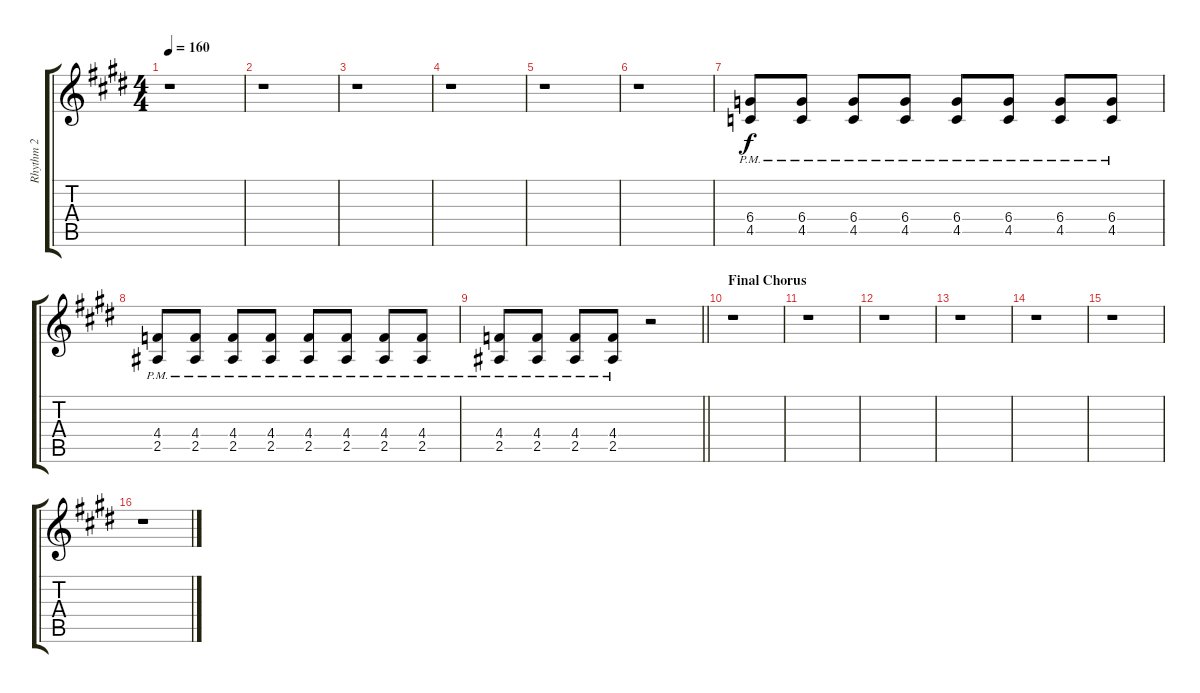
\track ("Rhythm 2" "Rhythm 2") {instrument distortionguitar}
\staff {score tabs}
\tuning (Eb4 Bb3 Gb3 Db3 Ab2 Eb2) {hide}
\ts (4 4)
\tempo 160
\clef g2
\ks e
r.1{dy f} |
r.1 |
r.1 |
r.1 |
r.1 |
r.1 |
(6.4{pm} 4.5{pm}).8 (6.4{pm} 4.5{pm}).8 (6.4{pm} 4.5{pm}).8 (6.4{pm} 4.5{pm}).8 (6.4{pm} 4.5{pm}).8 (6.4{pm} 4.5{pm}).8 (6.4{pm} 4.5{pm}).8 (6.4{pm} 4.5{pm}).8 |
(4.4{pm} 2.5{pm}).8 (4.4{pm} 2.5{pm}).8 (4.4{pm} 2.5{pm}).8 (4.4{pm} 2.5{pm}).8 (4.4{pm} 2.5{pm}).8 (4.4{pm} 2.5{pm}).8 (4.4{pm} 2.5{pm}).8 (4.4{pm} 2.5{pm}).8 |
\barLineRight lightlight
(4.4{pm} 2.5{pm}).8 (4.4{pm} 2.5{pm}).8 (4.4{pm} 2.5{pm}).8 (4.4{pm} 2.5{pm}).8 r.2 |
\section ("" "Final Chorus")
r.1 |
r.1 |
r.1 |
r.1 |
r.1 |
r.1 |
r.1
